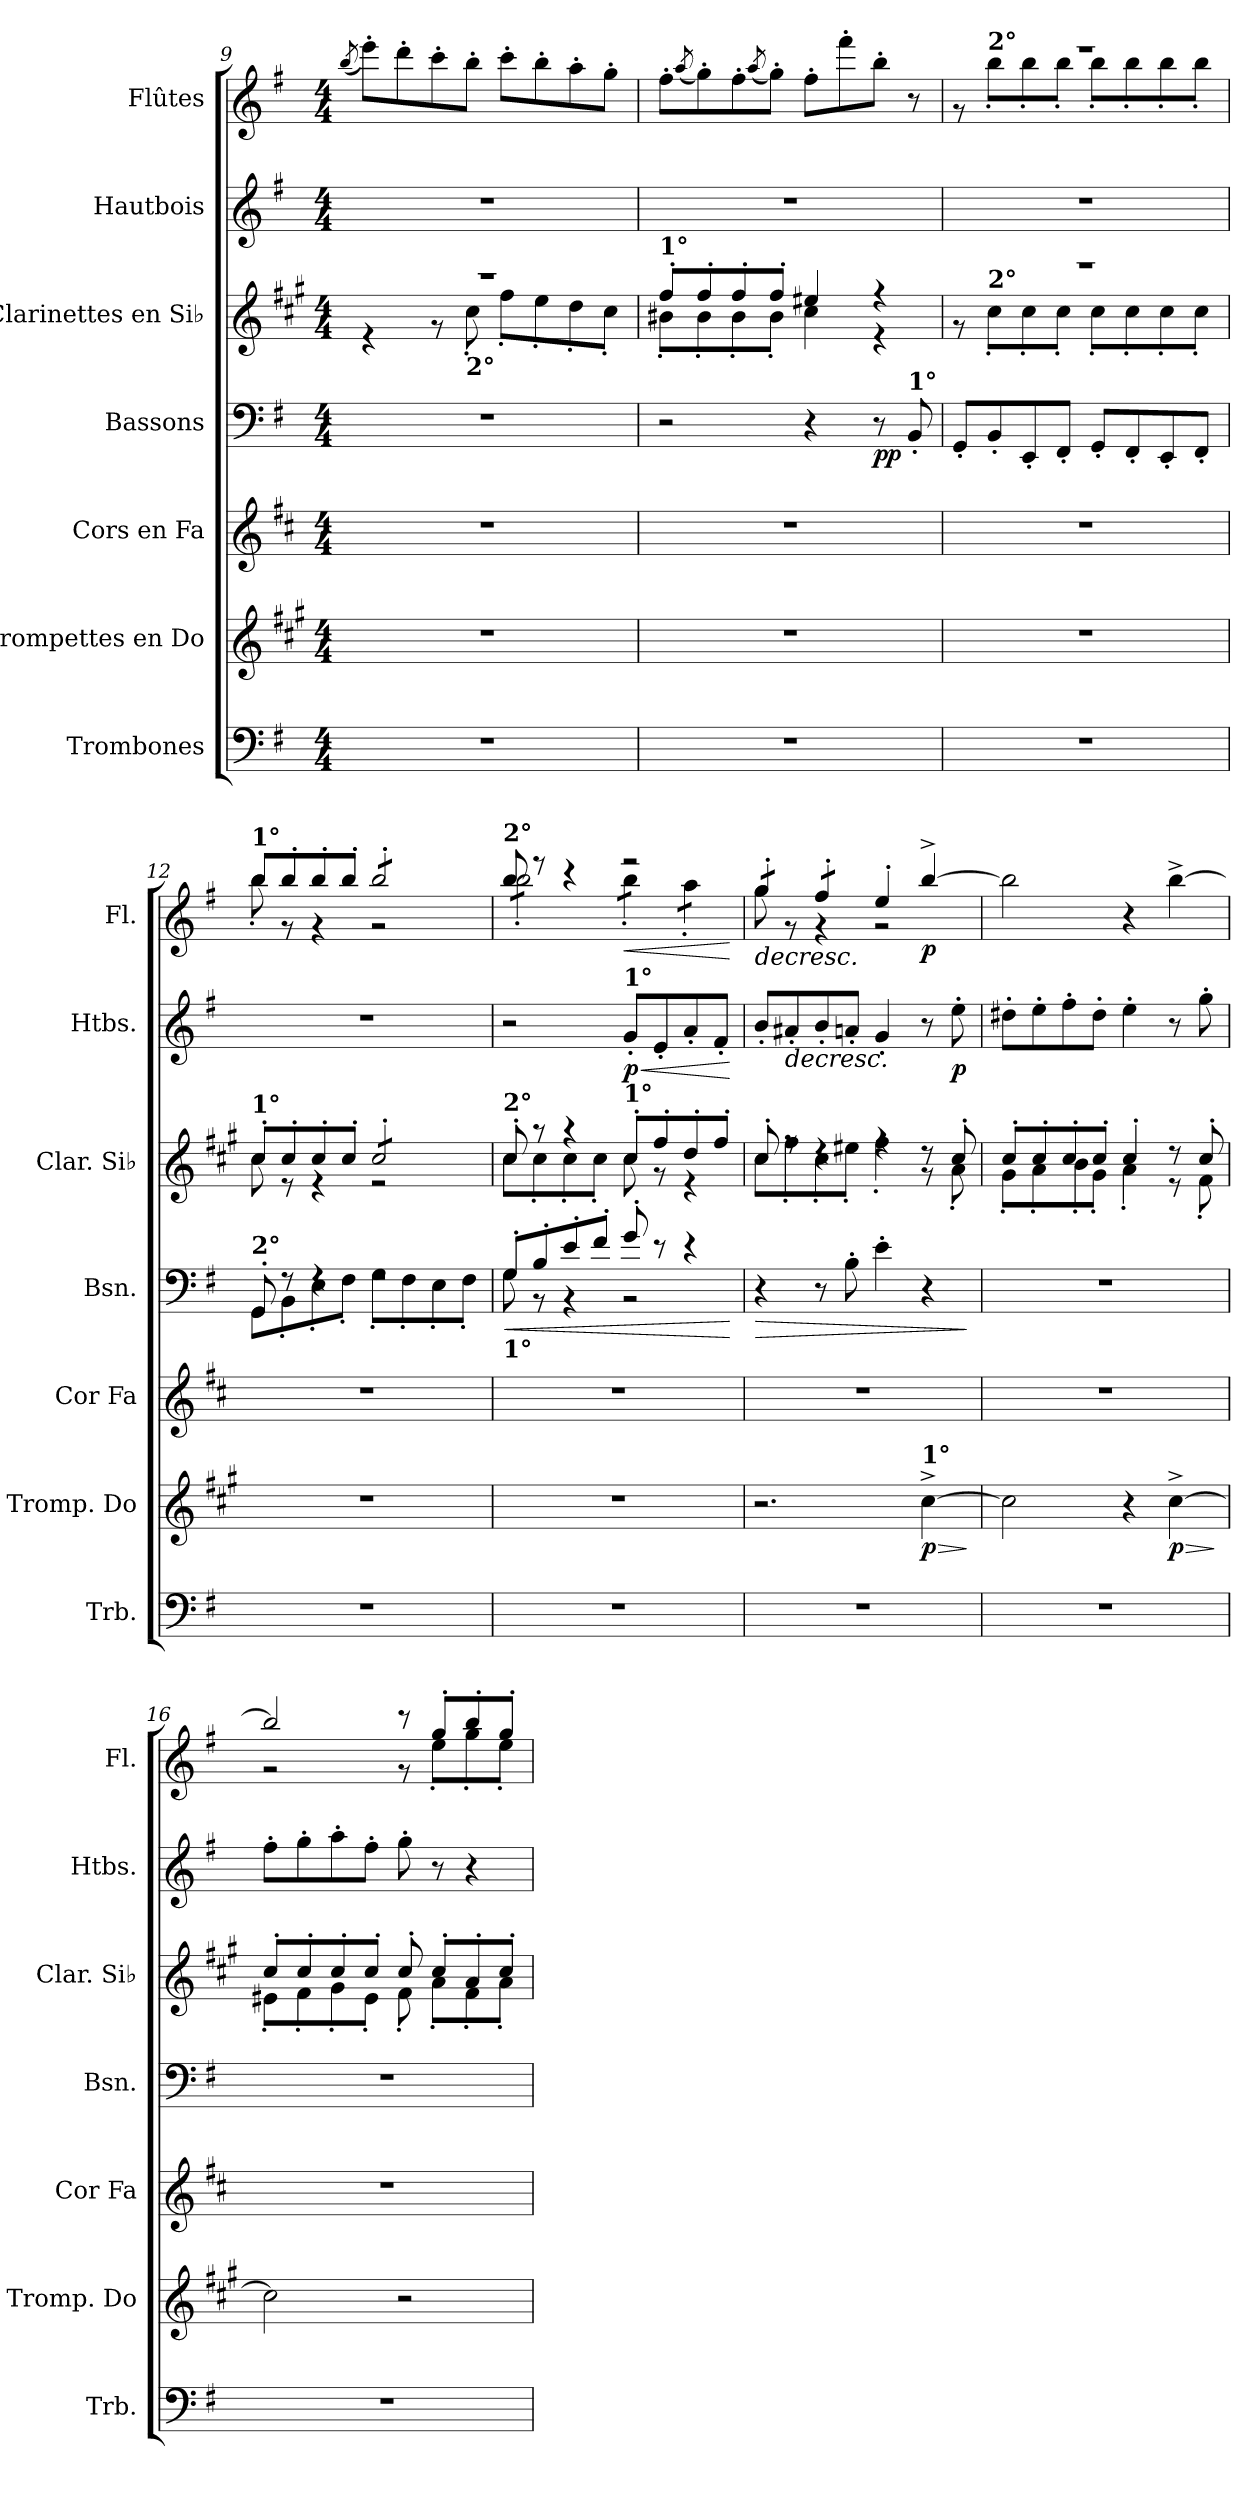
**kern	**kern	**dynam	**kern	**kern	**dynam	**kern	**kern	**dynam	**kern	**dynam
*part7	*part6	*part6	*part5	*part4	*part4	*part3	*part2	*part2	*part1	*part1
*staff7	*staff6	*staff6	*staff5	*staff4	*staff4	*staff3	*staff2	*staff2	*staff1	*staff1
*I"Trombones	*I"Trompettes en Do	*	*I"Cors en Fa	*I"Bassons	*	*I"Clarinettes en Si♭	*I"Hautbois	*	*I"Flûtes	*
*I'Trb.	*I'Tromp. Do	*	*I'Cor Fa	*I'Bsn.	*	*I'Clar. Si♭	*I'Htbs.	*	*I'Fl.	*
!!LO:PB:g=z
*clefF4	*clefG2	*	*clefG2	*clefF4	*	*clefG2	*clefG2	*	*clefG2	*
*	*ITrd1c2	*	*ITrd4c7	*	*	*ITrd1c2	*	*	*	*
*k[f#]	*k[f#]	*	*k[f#]	*k[f#]	*	*k[f#]	*k[f#]	*	*k[f#]	*
*M4/4	*M4/4	*	*M4/4	*M4/4	*	*M4/4	*M4/4	*	*M4/4	*
=9	=9	=9	=9	=9	=9	=9	=9	=9	=9	=9
.	.	.	.	.	.	.	.	.	(>8qbb/	.
*	*	*	*	*	*	*^	*	*	*	*
1r	1r	.	1r	1r	.	1r	4r	1r	.	8eee'\L)	.
.	.	.	.	.	.	.	.	.	.	8ddd'\	.
.	.	.	.	.	.	.	8r	.	.	8ccc'\	.
!	!	!	!	!	!	!	!LO:TX:b:B:t=2°	!	!	!	!
.	.	.	.	.	.	.	8b'\	.	.	8bb'\J	.
.	.	.	.	.	.	.	8ee'\L	.	.	8ccc'\L	.
.	.	.	.	.	.	.	8dd'\	.	.	8bb'\	.
.	.	.	.	.	.	.	8cc'\	.	.	8aa'\	.
.	.	.	.	.	.	.	8b'\J	.	.	8gg'\J	.
=10	=10	=10	=10	=10	=10	=10	=10	=10	=10	=10	=10
!	!	!	!	!	!	!LO:TX:a:B:t=1°	!	!	!	!	!
1r	1r	.	1r	2r	.	8ee'/L	8a#X'\L	1r	.	8ff#'\L	.
.	.	.	.	.	.	.	.	.	.	(>8qaa/	.
.	.	.	.	.	.	8ee'/	8a#'\	.	.	8gg'\)	.
.	.	.	.	.	.	8ee'/	8a#'\	.	.	8ff#'\	.
.	.	.	.	.	.	.	.	.	.	(>8qaa/	.
.	.	.	.	.	.	8ee'/J	8a#'\J	.	.	8gg'\J)	.
.	.	.	.	4r	.	4dd#X/	4b\	.	.	8ff#'\L	.
.	.	.	.	.	.	.	.	.	.	8fff#'\	.
!	!	!	!	!	!LO:DY:b	!	!	!	!	!	!
.	.	.	.	8r	pp	4r	4r	.	.	8bb'\J	.
!	!	!	!	!LO:TX:a:B:t=1°	!	!	!	!	!	!	!
.	.	.	.	8BB'/	.	.	.	.	.	8r	.
=11	=11	=11	=11	=11	=11	=11	=11	=11	=11	=11	=11
*	*	*	*	*	*	*	*	*	*	*^	*
1r	1r	.	1r	8GG'/L	.	1reee	8r	1r	.	1reee	8r	.
!	!	!	!	!	!	!	!	!	!	!	!LO:TX:a:B:t=2°	!
!	!	!	!	!	!	!	!LO:TX:a:B:t=2°	!	!	!	!	!
.	.	.	.	8BB'/	.	.	8b'\L	.	.	.	8bb'\L	.
.	.	.	.	8EE'/	.	.	8b'\	.	.	.	8bb'\	.
.	.	.	.	8FF#'/J	.	.	8b'\J	.	.	.	8bb'\J	.
*	*	*	*	*	*	*tremolo	*	*	*	*	*	*
*	*	*	*	*	*	*	*	*	*	*tremolo	*	*
.	.	.	.	8GG'/L	.	.	8b'\L	.	.	.	8bb'\L	.
.	.	.	.	8FF#'/	.	.	8b'\	.	.	.	8bb'\	.
.	.	.	.	8EE'/	.	.	8b'\	.	.	.	8bb'\	.
.	.	.	.	8FF#'/J	.	.	8b'\J	.	.	.	8bb'\J	.
*	*	*	*	*	*	*	*	*	*	*Xtremolo	*	*
*	*	*	*	*	*	*Xtremolo	*	*	*	*	*	*
!!LO:PB:g=z	!!
=12	=12	=12	=12	=12	=12	=12	=12	=12	=12	=12	=12	=12
*	*	*	*	*^	*	*	*	*	*	*	*	*
!	!	!	!	!	!	!	!	!	!	!	!LO:TX:a:B:t=1°	!	!
!	!	!	!	!	!	!	!LO:TX:a:B:t=1°	!	!	!	!	!	!
!	!	!	!	!LO:TX:a:B:t=2°	!	!	!	!	!	!	!	!	!
1r	1r	.	1r	8GG'/	8GG\L	.	8b'/L	8b\	1r	.	8bb/L	8bb'\	.
.	.	.	.	8r	8BB'\	.	8b'/	8r	.	.	8bb'/	8r	.
.	.	.	.	4rF	8E'\	.	8b'/	4r	.	.	8bb'/	4r	.
.	.	.	.	.	8F#'\J	.	8b'/J	.	.	.	8bb'/J	.	.
*	*	*	*	*	*	*	*tremolo	*	*	*	*	*	*
*	*	*	*	*	*	*	*	*	*	*	*tremolo	*	*
.	.	.	.	2rF	8G'\L	.	8b'/L	2r	.	.	8bb'/L	2r	.
.	.	.	.	.	8F#'\	.	8b'/	.	.	.	8bb'/	.	.
.	.	.	.	.	8E'\	.	8b'/	.	.	.	8bb'/	.	.
.	.	.	.	.	8F#'\J	.	8b'/J	.	.	.	8bb'/J	.	.
*	*	*	*	*	*	*	*	*	*	*	*Xtremolo	*	*
*	*	*	*	*	*	*	*Xtremolo	*	*	*	*	*	*
=13	=13	=13	=13	=13	=13	=13	=13	=13	=13	=13	=13	=13	=13
!	!	!	!	!	!	!	!	!	!	!	!LO:TX:a:B:t=2°	!	!
!	!	!	!	!	!	!	!LO:TX:a:B:t=2°	!	!	!	!	!	!
!	!	!	!	!LO:TX:b:B:t=1°	!	!	!	!	!	!	!	!	!
!	!	!	!	!	!	!LO:HP:b	!	!	!	!	!	!	!
1r	1r	.	1r	8G'/L	8G\	<	8b'/	8b\L	2r	.	8bb/	8bb'\L	.
.	.	.	.	8B'/	8r	.	8r	8b'\	.	.	8reee	8bb'\	.
.	.	.	.	8e'/	4r	.	4r	8b'\	.	.	4rccc	8bb'\	.
.	.	.	.	8f#'/J	.	.	.	8b'\J	.	.	.	8bb'\J	.
!	!	!	!	!	!	!	!	!	!LO:TX:a:B:t=1°	!	!	!	!
!	!	!	!	!	!	!	!LO:TX:a:B:t=1°	!	!	!	!	!	!
!	!	!	!	!	!	!	!	!	!	!LO:HP:b	!	!	!LO:HP:b
!	!	!	!	!	!	!	!	!	!	!LO:DY:n=1:b	!	!	!
*	*	*	*	*	*	*	*	*	*	*	*tremolo	*	*
.	.	.	.	8g'/	2r	.	8b'/L	8b\	8g'/L	< p	2reee	8bb'\L	<
.	.	.	.	8r	.	.	8ee'/	8r	8e'/	.	.	8bb'\J	.
.	.	.	.	4r	.	.	8cc'/	4r	8a'/	.	.	8aa'\L	.
.	.	.	.	.	.	.	8ee'/J	.	8f#'/J	.	.	8aa'\J	.
*	*	*	*	*v	*v	*	*	*	*	*	*v	*v	*
*	*	*	*	*	*	*v	*v	*	*	*	*
.	.	.	.	.	[	.	.	[	.	[
=14	=14	=14	=14	=14	=14	=14	=14	=14	=14	=14
!	!	!	!	!	!	!	!	!	!LO:TX:a:B:t=1°	!
!	!	!	!	!	!	!LO:TX:a:B:t=2°	!	!	!	!
!	!	!	!	!	!LO:HP:b	!	!	!	!	!LO:HP:b
*	*	*	*	*	*	*^	*	*	*^	*
1r	2.r	.	1r	4r	>	8b'/	8b\L	8b'/L	.	8gg'/L	8gg\	>
!	!	!	!	!	!	!	!	!	!LO:HP:b	!	!	!
.	.	.	.	.	.	8rff	8ee'\	8a#X'/	>	8gg'/J	8r	.
.	.	.	.	8r	.	4rdd	8b'\	8b'/	.	8ff#'/L	4r	.
.	.	.	.	8B'\	.	.	8dd#X'\J	8an'/J	.	8ff#'/J	.	.
*	*	*	*	*	*	*	*	*	*	*Xtremolo	*	*
.	.	.	.	4e'\	.	4rff	4ee'\	4g'/	.	4ee'/	2r	.
!	!LO:TX:a:B:t=1°	!	!	!	!	!	!	!	!	!	!	!
!	!	!LO:HP:b	!	!	!	!	!	!	!	!	!	!
!	!	!LO:DY:n=1:b	!	!	!	!	!	!	!	!	!	!LO:DY:b
.	[4b^\	> p	.	4r	.	8r	8r	8r	.	[4bb^/	.	p
!	!	!	!	!	!	!	!	!	!LO:DY:b	!	!	!
.	.	.	.	.	.	8b'/	8g'\	8ee'\	p	.	.	.
*	*	*	*	*	*	*v	*v	*	*	*v	*v	*
.	.	]	.	.	]	.	.	]	.	]
!!LO:PB:g=z
=15	=15	=15	=15	=15	=15	=15	=15	=15	=15	=15
*	*	*	*	*	*	*^	*	*	*	*
1r	2b\]	.	1r	1r	.	8b'/L	8f#'\L	8dd#X'\L	.	2bb\]	.
.	.	.	.	.	.	8b'/	8g'\	8ee'\	.	.	.
.	.	.	.	.	.	8b'/	8a'\	8ff#'\	.	.	.
.	.	.	.	.	.	8b'/J	8f#'\J	8dd#'\J	.	.	.
.	4r	.	.	.	.	4b'/	4g'\	4ee'\	.	4r	.
!	!	!LO:HP:b	!	!	!	!	!	!	!	!	!
!	!	!LO:DY:n=1:b	!	!	!	!	!	!	!	!	!
.	[4b^\	> p	.	.	.	8r	8r	8r	.	[4bb^\	.
.	.	.	.	.	.	8b'/	8e'\	8gg'\	.	.	.
*	*	*	*	*	*	*v	*v	*	*	*	*
.	.	]	.	.	.	.	.	.	.	.
=16	=16	=16	=16	=16	=16	=16	=16	=16	=16	=16
*	*	*	*	*	*	*^	*	*	*^	*
1r	2b\]	.	1r	1r	.	8b'/L	8d#X'\L	8ff#'\L	.	2bb/]	2r	.
.	.	.	.	.	.	8b'/	8e'\	8gg'\	.	.	.	.
.	.	.	.	.	.	8b'/	8f#'\	8aa'\	.	.	.	.
.	.	.	.	.	.	8b'/J	8d#'\J	8ff#'\J	.	.	.	.
.	2r	.	.	.	.	8b'/	8e'\	8gg'\	.	8r	8r	.
.	.	.	.	.	.	8b'/L	8g'\L	8r	.	8gg'/L	8ee'\L	.
.	.	.	.	.	.	8g'/	8e'\	4r	.	8bb'/	8gg'\	.
.	.	.	.	.	.	8b'/J	8g'\J	.	.	8gg'/J	8ee'\J	.
*	*	*	*	*	*	*v	*v	*	*	*v	*v	*
=	=	=	=	=	=	=	=	=	=	=
*-	*-	*-	*-	*-	*-	*-	*-	*-	*-	*-
